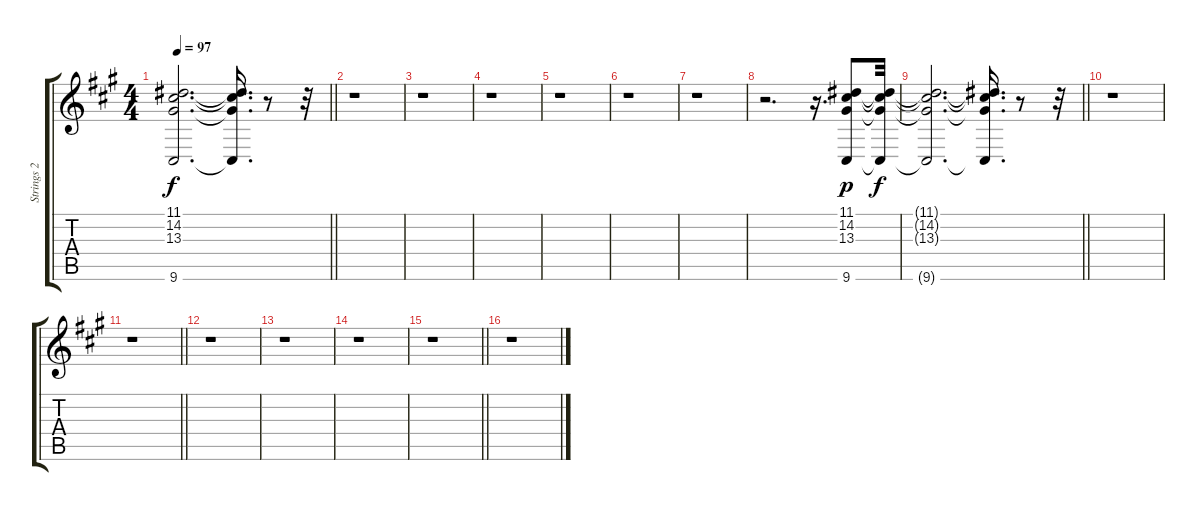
\track ("Strings 2" "Strings 2") {instrument stringensemble1}
\staff {score tabs}
\tuning (E4 B3 G3 D3 A2 E2) {hide}
\ts (4 4)
\tempo 97
\clef g2
\barLineRight lightlight
\ks a
(11.1{t} 14.2{t} 13.3{t} 9.6{t}).2{d dy f} (11.1{t} 14.2{t} 13.3{t} 9.6{t}).16{d} r.8 r.32 |
r.1 |
r.1 |
r.1 |
r.1 |
r.1 |
r.1 |
r.2{d} r.16{d} (11.1 14.2 13.3 9.6).8{dy p} (11.1{t} 14.2{t} 13.3{t} 9.6{t}).32{dy f} |
\barLineRight lightlight
(11.1{t} 14.2{t} 13.3{t} 9.6{t}).2{d} (11.1{t} 14.2{t} 13.3{t} 9.6{t}).16{d} r.8 r.32 |
r.1 |
\barLineRight lightlight
r.1 |
r.1 |
r.1 |
r.1 |
\barLineRight lightlight
r.1 |
r.1
